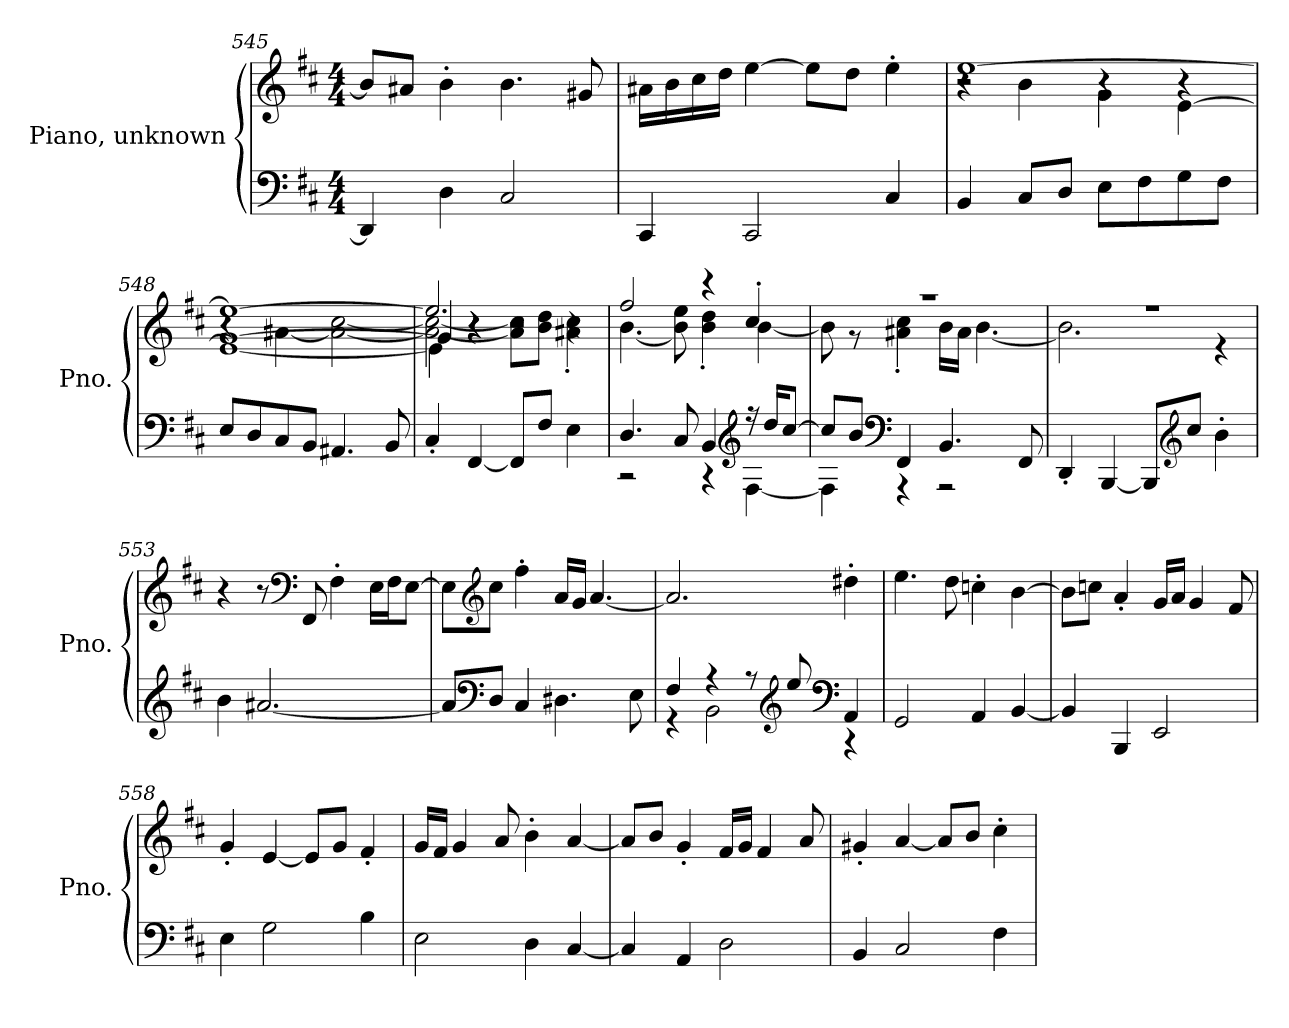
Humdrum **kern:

**kern	**kern
*part1	*part1
*staff2	*staff1
*I"Piano, unknown	*
*I'Pno.	*
*clefF4	*clefG2
*k[f#c#]	*k[f#c#]
*M4/4	*M4/4
=545	=545
4DD/]	8b/L]
.	8a#X/J
4D\	4b'\
2C#/	4.b\
.	8g#X/
=546	=546
4CC#/	16a#X\LL
.	16b\
.	16cc#\
.	16dd\JJ
2CC#/	[4ee\
.	8ee\L]
.	8dd\J
4C#/	4ee'\
!!LO:LB:g=z
=547	=547
*	*^
*	*	*^
4BB/	[1ee	4r	2r
8C#/L	.	4b\	.
8D/J	.	.	.
8E\L	.	4g\	4r
8F#\	.	.	.
8G\	.	4r	[4e\
8F#\J	.	.	.
=548	=548	=548	=548
*	*	*	*^
8E/L	1ee_	4r	[1g	1e_
8D/	.	.	.	.
8C#/	.	[4a#X\	.	.
8BB/J	.	.	.	.
4.AA#X/	.	2a#\_ [2cc#\	.	.
8BB/	.	.	.	.
=549	=549	=549	=549	=549
4C#'/	2.ee/]	2a#\_ 2cc#\_	4g/]	4e\]
[4FF#/	.	.	4r	4r
8FF#/L]	.	8a#\] 8cc#\]L	2r	2r
8F#/J	.	8b\ 8dd\J	.	.
4E\	4r	4a#X\' 4cc#\'	.	.
*	*	*v	*v	*v
=550	=550	=550
*^	*	*
4.D/	2r	2ff#/	[4.b\
8C#/	.	.	8b\] 8ee\
4BB/	4r	4r	4b\' 4dd\'
*clefG2	*	*	*
16r	[4F#\	4cc#'/	[4b\
16dd/KL	.	.	.
[8cc#/J	.	.	.
!!LO:LB:g=z	!!
=551	=551	=551	=551
8cc#/L]	4F#\]	1r	8b\]
8b/J	.	.	8r
*clefF4	*	*	*
4FF#/	4r	.	4a#X\' 4cc#\'
4.BB/	2r	.	16b\LL
.	.	.	16a#\JJ
.	.	.	[4.b\
8FF#/	.	.	.
*v	*v	*	*
=552	=552	=552
4DD'/	1r	2.b\]
[4BBB/	.	.
8BBB/L]	.	.
*clefG2	*	*
8cc#/J	.	.
4b'\	.	4r
*	*v	*v
=553	=553
4b\	4r
[2.a#X/	8r
*	*clefF4
.	8FF#/
.	4F#'\
.	16E\LL
.	16F#\J
.	[8E\J
=554	=554
8a#/L]	8E\L]
*clefF4	*clefG2
8D/J	8cc#\J
4C#/	4ff#'\
4.D#X\	16a/LL
.	16g/JJ
.	[4.a/
8E\	.
!!LO:LB:g=z
=555	=555
*^	*
4F#/	4r	2.a/]
4r	2BB\	.
8r	.	.
*clefG2	*	*
8ee/	.	.
*clefF4	*	*
4AA/	4r	4dd#X'\
*v	*v	*
=556	=556
2GG/	4.ee\
.	8dd\
4AA/	4ccn'\
[4BB/	[4b\
=557	=557
4BB/]	8b\L]
.	8ccn\J
4BBB/	4a'/
2EE/	16g/LL
.	16a/JJ
.	4g/
.	8f#/
=558	=558
4E\	4g'/
2G\	[4e/
.	8e/L]
.	8g/J
4B\	4f#'/
=559	=559
2E\	16g/LL
.	16f#/JJ
.	4g/
.	8a/
4D\	4b'\
[4C#/	[4a/
!!LO:LB:g=z
=560	=560
4C#/]	8a/L]
.	8b/J
4AA/	4g'/
2D\	16f#/LL
.	16g/JJ
.	4f#/
.	8a/
=561	=561
4BB/	4g#X'/
2C#/	[4a/
.	8a/L]
.	8b/J
4F#\	4cc#'\
=	=
*-	*-
